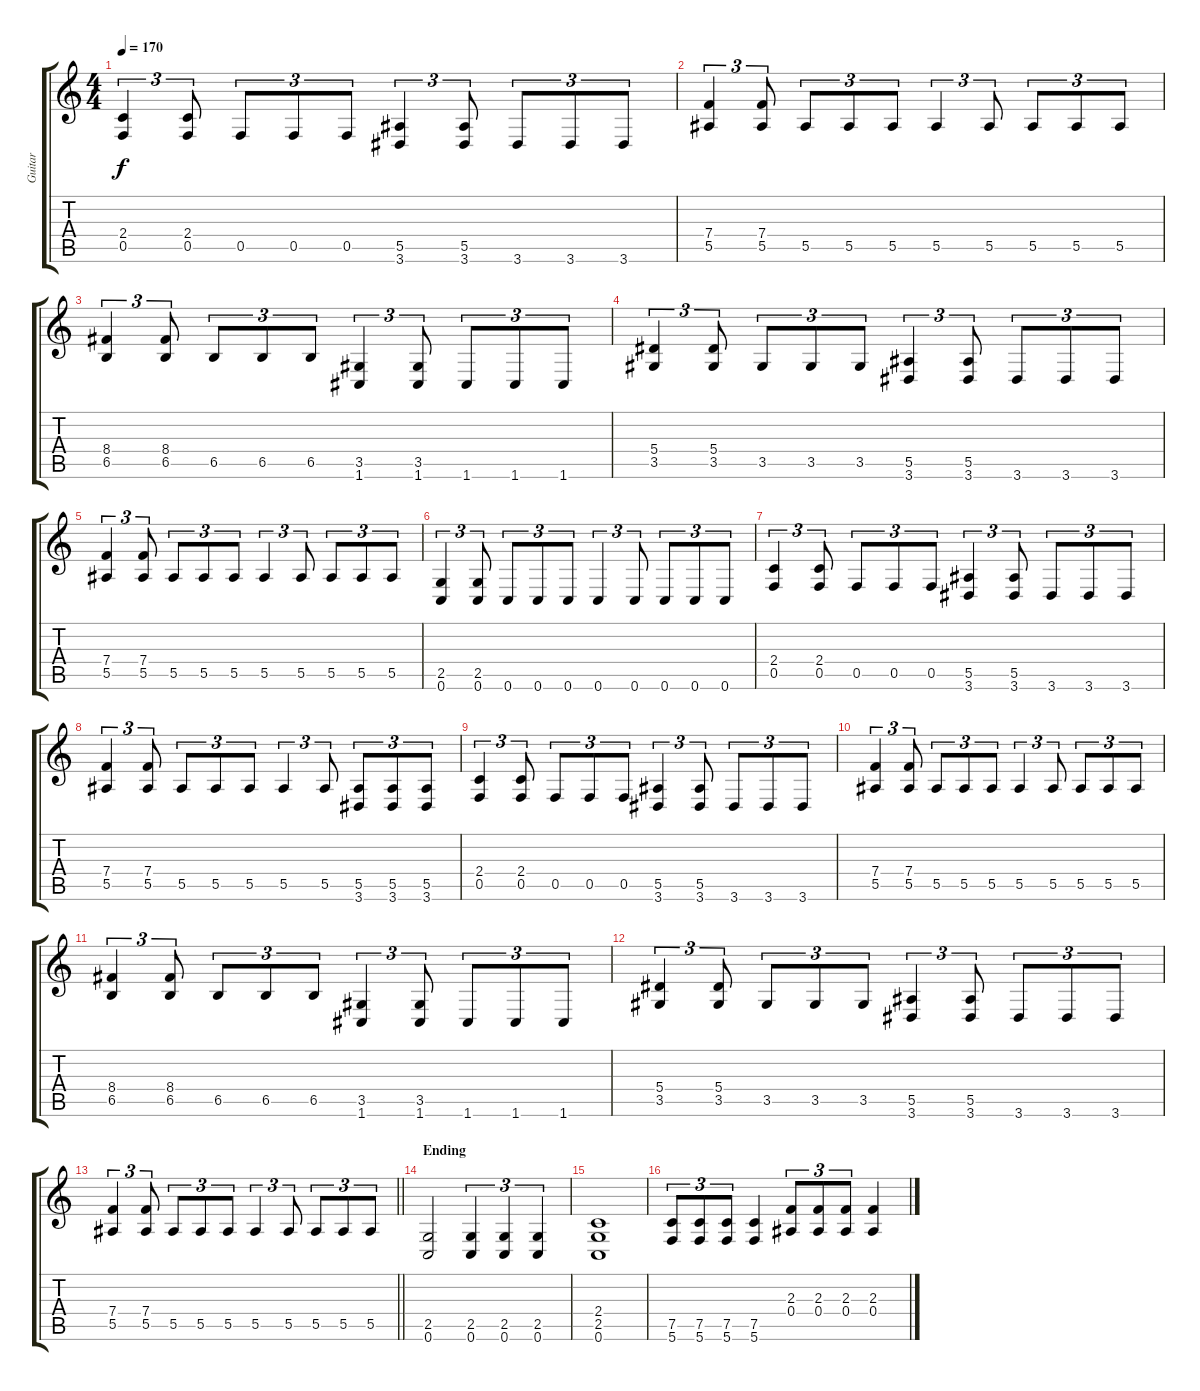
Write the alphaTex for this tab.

\track ("Guitar" "Guitar") {instrument distortionguitar}
\staff {score tabs}
\tuning (C4 G3 Eb3 Bb2 F2 C2) {hide}
\ts (4 4)
\tempo 170
\clef g2
\ks c
(2.4 0.5).4{tu (3 2) dy f} (2.4 0.5).8{tu (3 2)} 0.5.8{tu (3 2)} 0.5.8{tu (3 2)} 0.5.8{tu (3 2)} (5.5 3.6).4{tu (3 2)} (5.5 3.6).8{tu (3 2)} 3.6.8{tu (3 2)} 3.6.8{tu (3 2)} 3.6.8{tu (3 2)} |
(7.4 5.5).4{tu (3 2)} (7.4 5.5).8{tu (3 2)} 5.5.8{tu (3 2)} 5.5.8{tu (3 2)} 5.5.8{tu (3 2)} 5.5.4{tu (3 2)} 5.5.8{tu (3 2)} 5.5.8{tu (3 2)} 5.5.8{tu (3 2)} 5.5.8{tu (3 2)} |
(8.4 6.5).4{tu (3 2)} (8.4 6.5).8{tu (3 2)} 6.5.8{tu (3 2)} 6.5.8{tu (3 2)} 6.5.8{tu (3 2)} (3.5 1.6).4{tu (3 2)} (3.5 1.6).8{tu (3 2)} 1.6.8{tu (3 2)} 1.6.8{tu (3 2)} 1.6.8{tu (3 2)} |
(5.4 3.5).4{tu (3 2)} (5.4 3.5).8{tu (3 2)} 3.5.8{tu (3 2)} 3.5.8{tu (3 2)} 3.5.8{tu (3 2)} (5.5 3.6).4{tu (3 2)} (5.5 3.6).8{tu (3 2)} 3.6.8{tu (3 2)} 3.6.8{tu (3 2)} 3.6.8{tu (3 2)} |
(7.4 5.5).4{tu (3 2)} (7.4 5.5).8{tu (3 2)} 5.5.8{tu (3 2)} 5.5.8{tu (3 2)} 5.5.8{tu (3 2)} 5.5.4{tu (3 2)} 5.5.8{tu (3 2)} 5.5.8{tu (3 2)} 5.5.8{tu (3 2)} 5.5.8{tu (3 2)} |
(2.5 0.6).4{tu (3 2)} (2.5 0.6).8{tu (3 2)} 0.6.8{tu (3 2)} 0.6.8{tu (3 2)} 0.6.8{tu (3 2)} 0.6.4{tu (3 2)} 0.6.8{tu (3 2)} 0.6.8{tu (3 2)} 0.6.8{tu (3 2)} 0.6.8{tu (3 2)} |
(2.4 0.5).4{tu (3 2)} (2.4 0.5).8{tu (3 2)} 0.5.8{tu (3 2)} 0.5.8{tu (3 2)} 0.5.8{tu (3 2)} (5.5 3.6).4{tu (3 2)} (5.5 3.6).8{tu (3 2)} 3.6.8{tu (3 2)} 3.6.8{tu (3 2)} 3.6.8{tu (3 2)} |
(7.4 5.5).4{tu (3 2)} (7.4 5.5).8{tu (3 2)} 5.5.8{tu (3 2)} 5.5.8{tu (3 2)} 5.5.8{tu (3 2)} 5.5.4{tu (3 2)} 5.5.8{tu (3 2)} (5.5 3.6).8{tu (3 2)} (5.5 3.6).8{tu (3 2)} (5.5 3.6).8{tu (3 2)} |
(2.4 0.5).4{tu (3 2)} (2.4 0.5).8{tu (3 2)} 0.5.8{tu (3 2)} 0.5.8{tu (3 2)} 0.5.8{tu (3 2)} (5.5 3.6).4{tu (3 2)} (5.5 3.6).8{tu (3 2)} 3.6.8{tu (3 2)} 3.6.8{tu (3 2)} 3.6.8{tu (3 2)} |
(7.4 5.5).4{tu (3 2)} (7.4 5.5).8{tu (3 2)} 5.5.8{tu (3 2)} 5.5.8{tu (3 2)} 5.5.8{tu (3 2)} 5.5.4{tu (3 2)} 5.5.8{tu (3 2)} 5.5.8{tu (3 2)} 5.5.8{tu (3 2)} 5.5.8{tu (3 2)} |
(8.4 6.5).4{tu (3 2)} (8.4 6.5).8{tu (3 2)} 6.5.8{tu (3 2)} 6.5.8{tu (3 2)} 6.5.8{tu (3 2)} (3.5 1.6).4{tu (3 2)} (3.5 1.6).8{tu (3 2)} 1.6.8{tu (3 2)} 1.6.8{tu (3 2)} 1.6.8{tu (3 2)} |
(5.4 3.5).4{tu (3 2)} (5.4 3.5).8{tu (3 2)} 3.5.8{tu (3 2)} 3.5.8{tu (3 2)} 3.5.8{tu (3 2)} (5.5 3.6).4{tu (3 2)} (5.5 3.6).8{tu (3 2)} 3.6.8{tu (3 2)} 3.6.8{tu (3 2)} 3.6.8{tu (3 2)} |
\barLineRight lightlight
(7.4 5.5).4{tu (3 2)} (7.4 5.5).8{tu (3 2)} 5.5.8{tu (3 2)} 5.5.8{tu (3 2)} 5.5.8{tu (3 2)} 5.5.4{tu (3 2)} 5.5.8{tu (3 2)} 5.5.8{tu (3 2)} 5.5.8{tu (3 2)} 5.5.8{tu (3 2)} |
\section ("" "Ending")
(2.5 0.6).2 (2.5 0.6).4{tu (3 2)} (2.5 0.6).4{tu (3 2)} (2.5 0.6).4{tu (3 2)} |
(2.4 2.5 0.6).1 |
(7.5 5.6).8{tu (3 2)} (7.5 5.6).8{tu (3 2)} (7.5 5.6).8{tu (3 2)} (7.5 5.6).4 (2.3 0.4).8{tu (3 2)} (2.3 0.4).8{tu (3 2)} (2.3 0.4).8{tu (3 2)} (2.3 0.4).4
